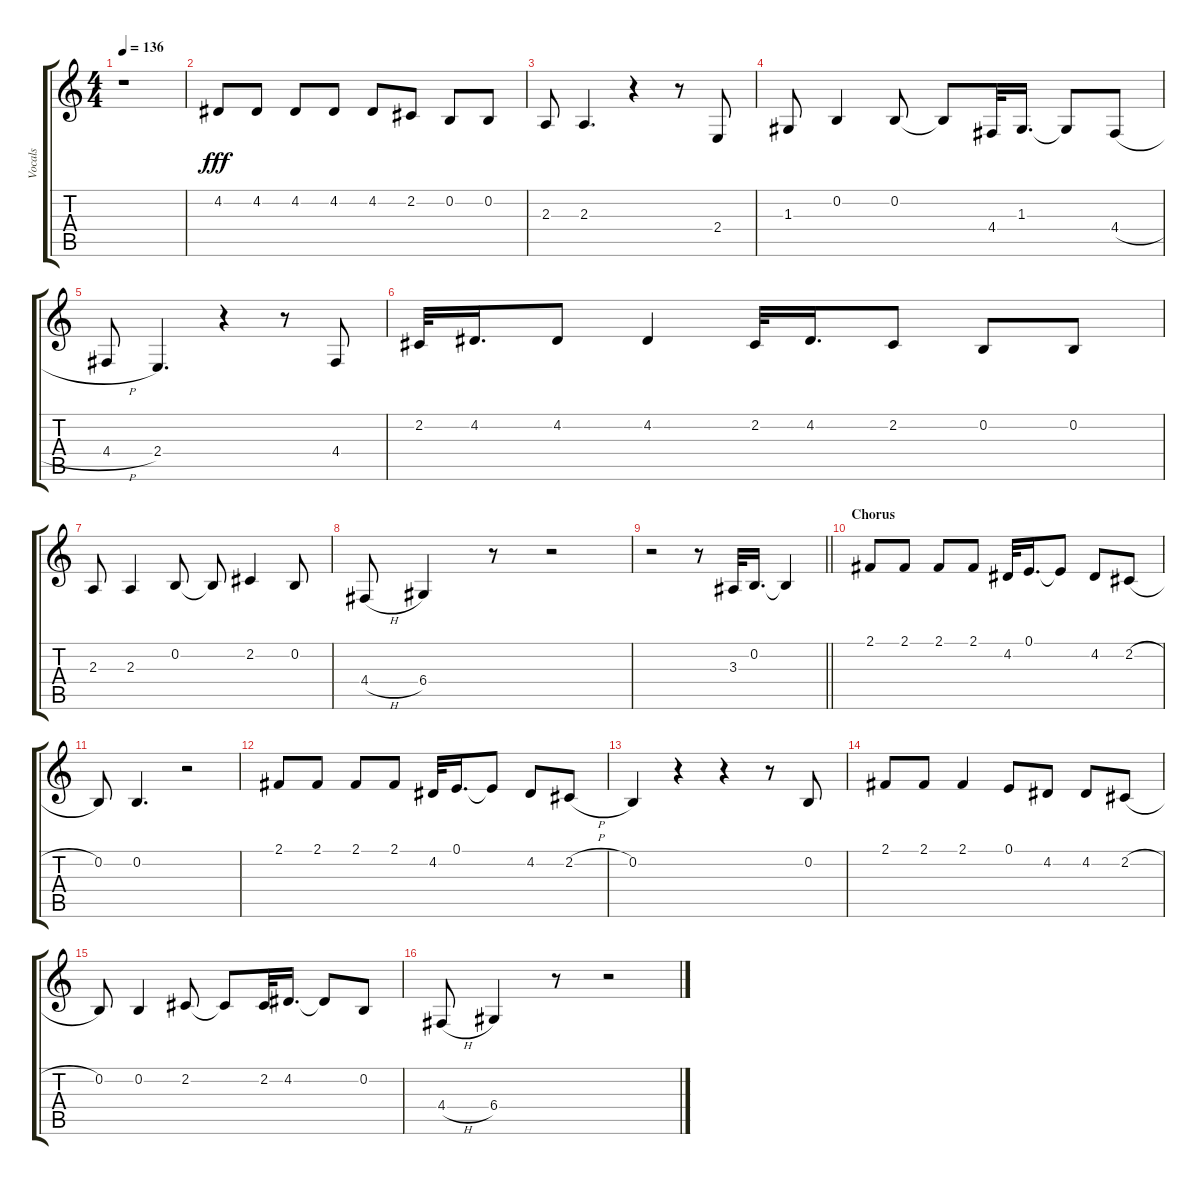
\track ("Vocals" "Vocals") {instrument drawbarorgan}
\staff {score tabs}
\tuning (E4 B3 G3 D3 A2 E2) {hide}
\ts (4 4)
\tempo 136
\clef g2
\ks c
r.1{dy fff} |
4.2.8 4.2.8 4.2.8 4.2.8 4.2.8 2.2.8 0.2.8 0.2.8 |
2.3.8 2.3.4{d} r.4 r.8 2.4.8 |
1.3.8 0.2.4 0.2.8 0.2{t}.8 4.4.32 1.3.16{d} 1.3{t}.8 4.4{h}.8 |
4.4{h}.8 2.4.4{d} r.4 r.8 4.4.8 |
2.2.32 4.2.16{d} 4.2.8 4.2.4 2.2.32 4.2.16{d} 2.2.8 0.2.8 0.2.8 |
2.3.8 2.3.4 0.2.8 0.2{t}.8 2.2.4 0.2.8 |
4.4{h}.8 6.4.4 r.8 r.2 |
\barLineRight lightlight
r.2 r.8 3.3.32 0.2.16{d} 0.2{t}.4 |
\section ("" "Chorus")
2.1.8 2.1.8 2.1.8 2.1.8 4.2.32 0.1.16{d} 0.1{t}.8 4.2.8 2.2{h}.8 |
0.2.8 0.2.4{d} r.2 |
2.1.8 2.1.8 2.1.8 2.1.8 4.2.32 0.1.16{d} 0.1{t}.8 4.2.8 2.2{h}.8 |
0.2.4 r.4 r.4 r.8 0.2.8 |
2.1.8 2.1.8 2.1.4 0.1.8 4.2.8 4.2.8 2.2{h}.8 |
0.2.8 0.2.4 2.2.8 2.2{t}.8 2.2.32 4.2.16{d} 4.2{t}.8 0.2.8 |
4.4{h}.8 6.4.4 r.8 r.2
